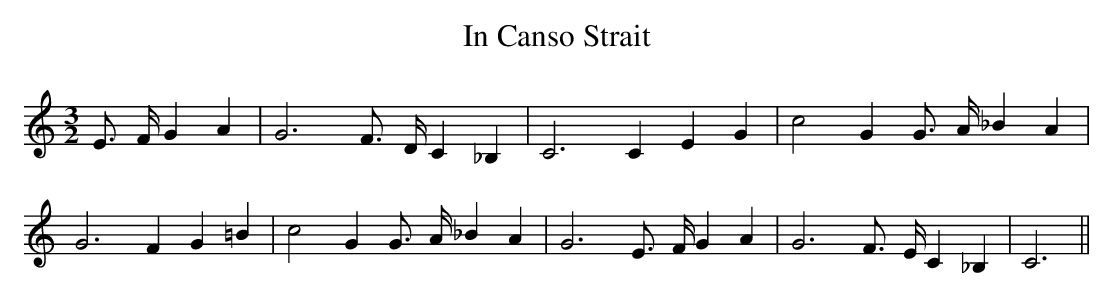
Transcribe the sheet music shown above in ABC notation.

X:1
T:In Canso Strait
M:3/2
L:1/4
K:C
 E3/4- F/4 G A| G3 F3/4- D/4 C _B,| C3 C E G| c2- G G3/4- A/4 _B A|\
 G3 F G =B| c2- G G3/4- A/4 _B A| G3 E3/4- F/4 G A| G3 F3/4- E/4 C _B,|\
 C3||
